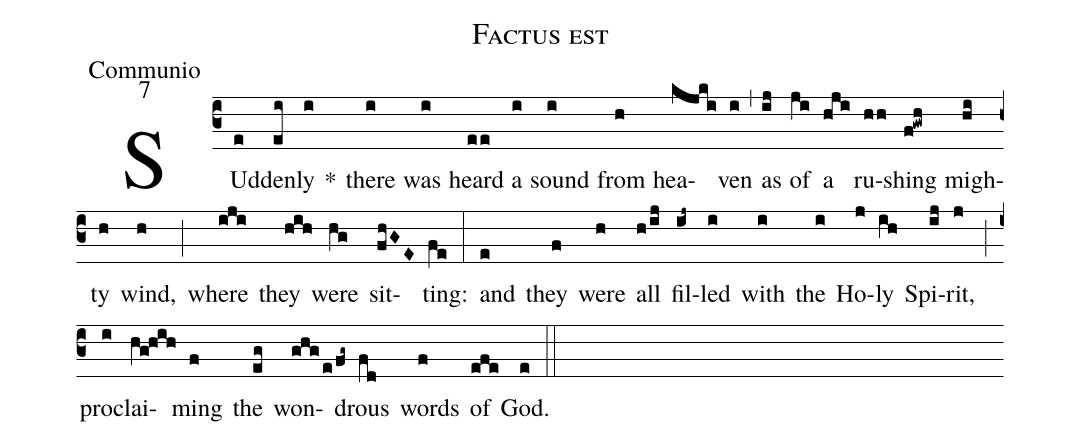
name:Factus est;
office-part:Communio;
mode:7;
%%
(c3) SUd(e)den(ei)ly(i) *() there(i) was(i) heard(ee) a(i) sound(i) from(h) hea(kjki)ven(i) (,) as(ij) of(ji) a(hji) ru(hh)shing(f!gwh) migh(hi)ty(h) wind,(h) (;) where(iji) they(hih) were(hg) sit(fhGE)ting:(fe) (:) and(e) they(f) were(h) all(h/ij) fil(ij~)led(i) with(i) the(i) Ho(j)ly(ih) Spi(ij)rit,(j) (;) pro(i)clai(hg!hih)ming(f) the(eg) won(ghg/e/fg~)drous(fd) words(f) of(efe) God.(e) (::)
